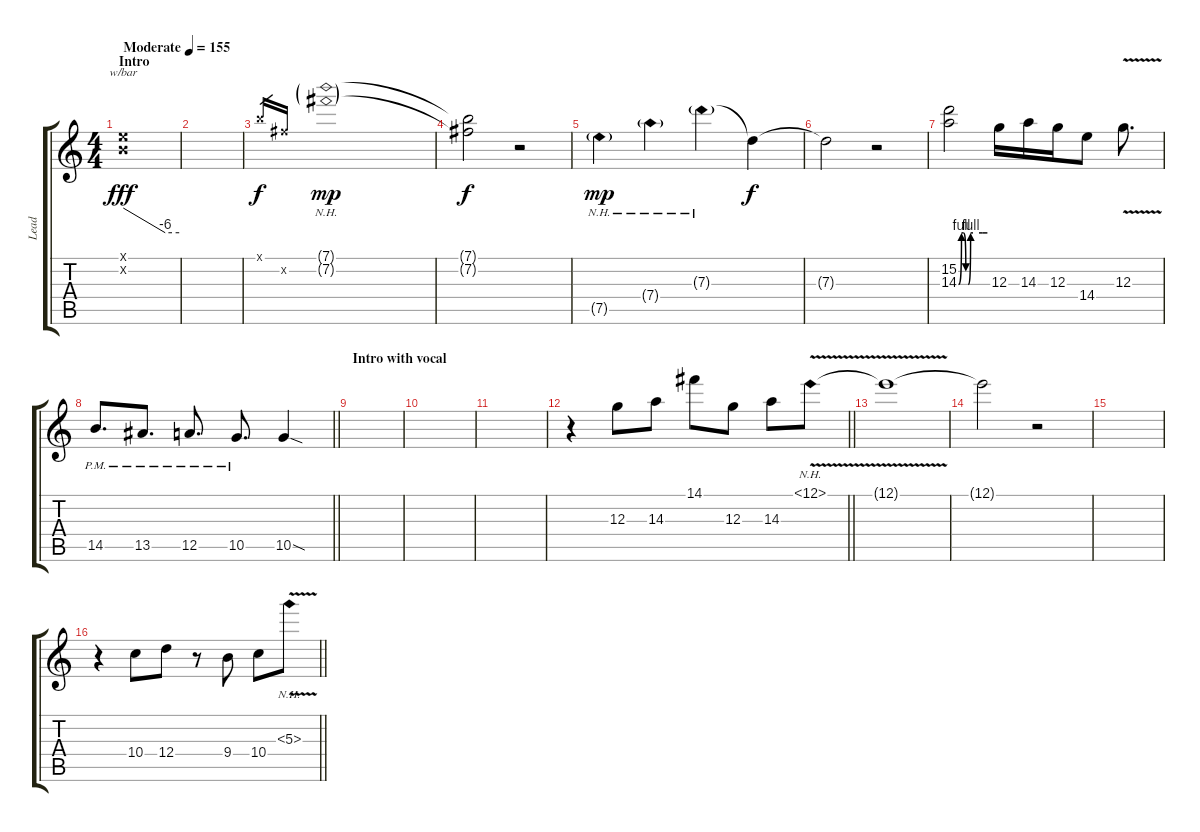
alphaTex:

\track ("Lead" "Lead") {instrument distortionguitar}
\staff {score tabs}
\tuning (E4 B3 G3 D3 A2 E2) {hide}
\ts (4 4)
\section ("" "Intro")
\tempo (155 "Moderate")
\clef g2
\ks c
(0.1{x} 0.2{x}).1{tbe (custom default 0 0 45 -24 60 -24) dy fff instrument distortionguitar} |
|
7.1{x}.16{gr dy f} 7.2{x}.16{gr} (7.1{nh g} 7.2{nh g}).1{dy mp} |
(7.1{t} 7.2{t}).2{dy f} r.2 |
7.5{nh g}.4{dy mp} 7.4{nh g}.4 7.3{nh g}.4 7.3{t}.4{dy f} |
7.3{t}.2 r.2 |
(15.2 14.3{be (custom 0 0 6 4 10 4 15 0 20 0 25 4 30 4 50 4 60 4)}).2 12.3.16 14.3.16 12.3.16 14.4.8 12.3{v}.8{d} |
\barLineRight lightlight
14.5{pm}.8{d} 13.5{pm}.8{d} 12.5{pm}.8{d} 10.5{pm}.8{d} 10.5{sod}.4 |
\section ("" "Intro with vocal")
|
|
|
\barLineRight lightlight
r.4 12.3.8 14.3.8 14.1.8 12.3.8 14.3.8 12.1{nh v}.8 |
12.1{t}.1 |
12.1{t}.2 r.2 |
|
\barLineRight lightlight
r.4 10.4.8 12.4.8 r.8 9.4.8 10.4.8 5.3{nh v}.8
